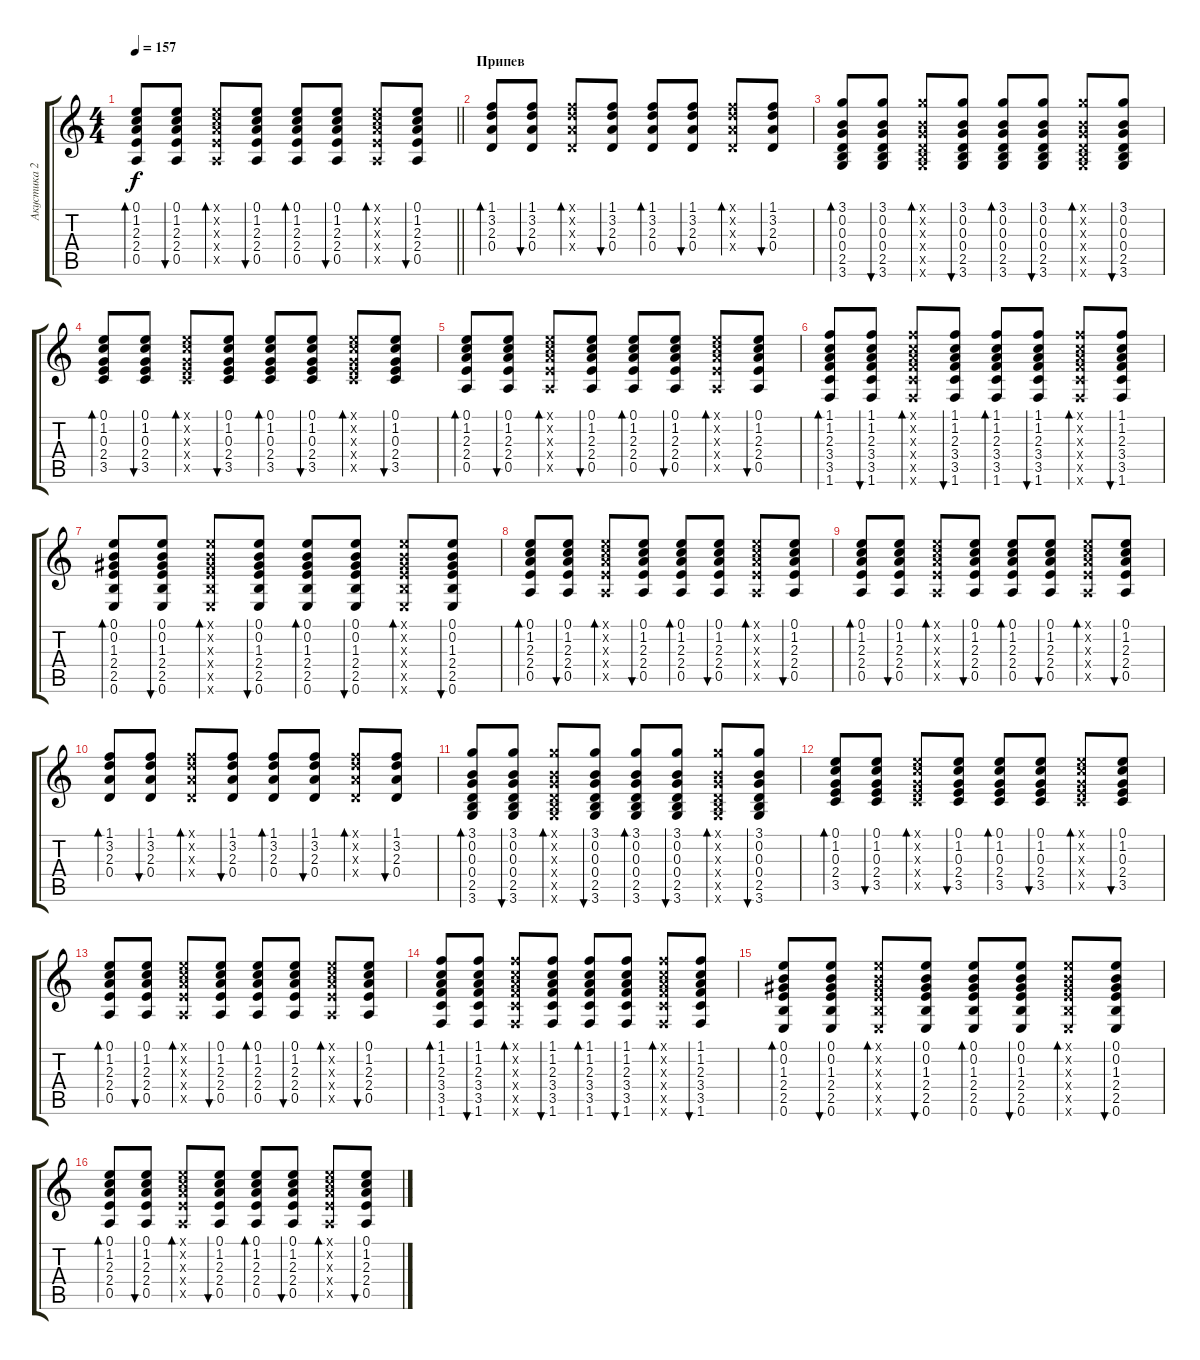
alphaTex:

\track ("Акустика 2" "Акустика 2") {instrument acousticguitarsteel}
\staff {score tabs}
\tuning (E4 B3 G3 D3 A2 E2) {hide}
\ts (4 4)
\tempo 157
\clef g2
\barLineRight lightlight
\ks c
(0.1 1.2 2.3 2.4 0.5).8{bd 30 dy f} (0.1 1.2 2.3 2.4 0.5).8{bu 30} (0.1{x} 1.2{x} 2.3{x} 2.4{x} 0.5{x}).8{bd 30} (0.1 1.2 2.3 2.4 0.5).8{bu 30} (0.1 1.2 2.3 2.4 0.5).8{bd 30} (0.1 1.2 2.3 2.4 0.5).8{bu 30} (0.1{x} 1.2{x} 2.3{x} 2.4{x} 0.5{x}).8{bd 30} (0.1 1.2 2.3 2.4 0.5).8{bu 30} |
\section ("" "Припев")
(1.1 3.2 2.3 0.4).8{bd 30} (1.1 3.2 2.3 0.4).8{bu 30} (1.1{x} 3.2{x} 2.3{x} 0.4{x}).8{bd 30} (1.1 3.2 2.3 0.4).8{bu 30} (1.1 3.2 2.3 0.4).8{bd 30} (1.1 3.2 2.3 0.4).8{bu 30} (1.1{x} 3.2{x} 2.3{x} 0.4{x}).8{bd 30} (1.1 3.2 2.3 0.4).8{bu 30} |
(3.1 0.2 0.3 0.4 2.5 3.6).8{bd 30} (3.1 0.2 0.3 0.4 2.5 3.6).8{bu 30} (3.1{x} 0.2{x} 0.3{x} 0.4{x} 2.5{x} 3.6{x}).8{bd 30} (3.1 0.2 0.3 0.4 2.5 3.6).8{bu 30} (3.1 0.2 0.3 0.4 2.5 3.6).8{bd 30} (3.1 0.2 0.3 0.4 2.5 3.6).8{bu 30} (3.1{x} 0.2{x} 0.3{x} 0.4{x} 2.5{x} 3.6{x}).8{bd 30} (3.1 0.2 0.3 0.4 2.5 3.6).8{bu 30} |
(0.1 1.2 0.3 2.4 3.5).8{bd 30} (0.1 1.2 0.3 2.4 3.5).8{bu 30} (0.1{x} 1.2{x} 0.3{x} 2.4{x} 3.5{x}).8{bd 30} (0.1 1.2 0.3 2.4 3.5).8{bu 30} (0.1 1.2 0.3 2.4 3.5).8{bd 30} (0.1 1.2 0.3 2.4 3.5).8{bu 30} (0.1{x} 1.2{x} 0.3{x} 2.4{x} 3.5{x}).8{bd 30} (0.1 1.2 0.3 2.4 3.5).8{bu 30} |
(0.1 1.2 2.3 2.4 0.5).8{bd 30} (0.1 1.2 2.3 2.4 0.5).8{bu 30} (0.1{x} 1.2{x} 2.3{x} 2.4{x} 0.5{x}).8{bd 30} (0.1 1.2 2.3 2.4 0.5).8{bu 30} (0.1 1.2 2.3 2.4 0.5).8{bd 30} (0.1 1.2 2.3 2.4 0.5).8{bu 30} (0.1{x} 1.2{x} 2.3{x} 2.4{x} 0.5{x}).8{bd 30} (0.1 1.2 2.3 2.4 0.5).8{bu 30} |
(1.1 1.2 2.3 3.4 3.5 1.6).8{bd 30} (1.1 1.2 2.3 3.4 3.5 1.6).8{bu 30} (1.1{x} 1.2{x} 2.3{x} 3.4{x} 3.5{x} 1.6{x}).8{bd 30} (1.1 1.2 2.3 3.4 3.5 1.6).8{bu 30} (1.1 1.2 2.3 3.4 3.5 1.6).8{bd 30} (1.1 1.2 2.3 3.4 3.5 1.6).8{bu 30} (1.1{x} 1.2{x} 2.3{x} 3.4{x} 3.5{x} 1.6{x}).8{bd 30} (1.1 1.2 2.3 3.4 3.5 1.6).8{bu 30} |
(0.1 0.2 1.3 2.4 2.5 0.6).8{bd 30} (0.1 0.2 1.3 2.4 2.5 0.6).8{bu 30} (0.1{x} 0.2{x} 1.3{x} 2.4{x} 2.5{x} 0.6{x}).8{bd 30} (0.1 0.2 1.3 2.4 2.5 0.6).8{bu 30} (0.1 0.2 1.3 2.4 2.5 0.6).8{bd 30} (0.1 0.2 1.3 2.4 2.5 0.6).8{bu 30} (0.1{x} 0.2{x} 1.3{x} 2.4{x} 2.5{x} 0.6{x}).8{bd 30} (0.1 0.2 1.3 2.4 2.5 0.6).8{bu 30} |
(0.1 1.2 2.3 2.4 0.5).8{bd 30} (0.1 1.2 2.3 2.4 0.5).8{bu 30} (0.1{x} 1.2{x} 2.3{x} 2.4{x} 0.5{x}).8{bd 30} (0.1 1.2 2.3 2.4 0.5).8{bu 30} (0.1 1.2 2.3 2.4 0.5).8{bd 30} (0.1 1.2 2.3 2.4 0.5).8{bu 30} (0.1{x} 1.2{x} 2.3{x} 2.4{x} 0.5{x}).8{bd 30} (0.1 1.2 2.3 2.4 0.5).8{bu 30} |
(0.1 1.2 2.3 2.4 0.5).8{bd 30} (0.1 1.2 2.3 2.4 0.5).8{bu 30} (0.1{x} 1.2{x} 2.3{x} 2.4{x} 0.5{x}).8{bd 30} (0.1 1.2 2.3 2.4 0.5).8{bu 30} (0.1 1.2 2.3 2.4 0.5).8{bd 30} (0.1 1.2 2.3 2.4 0.5).8{bu 30} (0.1{x} 1.2{x} 2.3{x} 2.4{x} 0.5{x}).8{bd 30} (0.1 1.2 2.3 2.4 0.5).8{bu 30} |
(1.1 3.2 2.3 0.4).8{bd 30} (1.1 3.2 2.3 0.4).8{bu 30} (1.1{x} 3.2{x} 2.3{x} 0.4{x}).8{bd 30} (1.1 3.2 2.3 0.4).8{bu 30} (1.1 3.2 2.3 0.4).8{bd 30} (1.1 3.2 2.3 0.4).8{bu 30} (1.1{x} 3.2{x} 2.3{x} 0.4{x}).8{bd 30} (1.1 3.2 2.3 0.4).8{bu 30} |
(3.1 0.2 0.3 0.4 2.5 3.6).8{bd 30} (3.1 0.2 0.3 0.4 2.5 3.6).8{bu 30} (3.1{x} 0.2{x} 0.3{x} 0.4{x} 2.5{x} 3.6{x}).8{bd 30} (3.1 0.2 0.3 0.4 2.5 3.6).8{bu 30} (3.1 0.2 0.3 0.4 2.5 3.6).8{bd 30} (3.1 0.2 0.3 0.4 2.5 3.6).8{bu 30} (3.1{x} 0.2{x} 0.3{x} 0.4{x} 2.5{x} 3.6{x}).8{bd 30} (3.1 0.2 0.3 0.4 2.5 3.6).8{bu 30} |
(0.1 1.2 0.3 2.4 3.5).8{bd 30} (0.1 1.2 0.3 2.4 3.5).8{bu 30} (0.1{x} 1.2{x} 0.3{x} 2.4{x} 3.5{x}).8{bd 30} (0.1 1.2 0.3 2.4 3.5).8{bu 30} (0.1 1.2 0.3 2.4 3.5).8{bd 30} (0.1 1.2 0.3 2.4 3.5).8{bu 30} (0.1{x} 1.2{x} 0.3{x} 2.4{x} 3.5{x}).8{bd 30} (0.1 1.2 0.3 2.4 3.5).8{bu 30} |
(0.1 1.2 2.3 2.4 0.5).8{bd 30} (0.1 1.2 2.3 2.4 0.5).8{bu 30} (0.1{x} 1.2{x} 2.3{x} 2.4{x} 0.5{x}).8{bd 30} (0.1 1.2 2.3 2.4 0.5).8{bu 30} (0.1 1.2 2.3 2.4 0.5).8{bd 30} (0.1 1.2 2.3 2.4 0.5).8{bu 30} (0.1{x} 1.2{x} 2.3{x} 2.4{x} 0.5{x}).8{bd 30} (0.1 1.2 2.3 2.4 0.5).8{bu 30} |
(1.1 1.2 2.3 3.4 3.5 1.6).8{bd 30} (1.1 1.2 2.3 3.4 3.5 1.6).8{bu 30} (1.1{x} 1.2{x} 2.3{x} 3.4{x} 3.5{x} 1.6{x}).8{bd 30} (1.1 1.2 2.3 3.4 3.5 1.6).8{bu 30} (1.1 1.2 2.3 3.4 3.5 1.6).8{bd 30} (1.1 1.2 2.3 3.4 3.5 1.6).8{bu 30} (1.1{x} 1.2{x} 2.3{x} 3.4{x} 3.5{x} 1.6{x}).8{bd 30} (1.1 1.2 2.3 3.4 3.5 1.6).8{bu 30} |
(0.1 0.2 1.3 2.4 2.5 0.6).8{bd 30} (0.1 0.2 1.3 2.4 2.5 0.6).8{bu 30} (0.1{x} 0.2{x} 1.3{x} 2.4{x} 2.5{x} 0.6{x}).8{bd 30} (0.1 0.2 1.3 2.4 2.5 0.6).8{bu 30} (0.1 0.2 1.3 2.4 2.5 0.6).8{bd 30} (0.1 0.2 1.3 2.4 2.5 0.6).8{bu 30} (0.1{x} 0.2{x} 1.3{x} 2.4{x} 2.5{x} 0.6{x}).8{bd 30} (0.1 0.2 1.3 2.4 2.5 0.6).8{bu 30} |
(0.1 1.2 2.3 2.4 0.5).8{bd 30} (0.1 1.2 2.3 2.4 0.5).8{bu 30} (0.1{x} 1.2{x} 2.3{x} 2.4{x} 0.5{x}).8{bd 30} (0.1 1.2 2.3 2.4 0.5).8{bu 30} (0.1 1.2 2.3 2.4 0.5).8{bd 30} (0.1 1.2 2.3 2.4 0.5).8{bu 30} (0.1{x} 1.2{x} 2.3{x} 2.4{x} 0.5{x}).8{bd 30} (0.1 1.2 2.3 2.4 0.5).8{bu 30}
